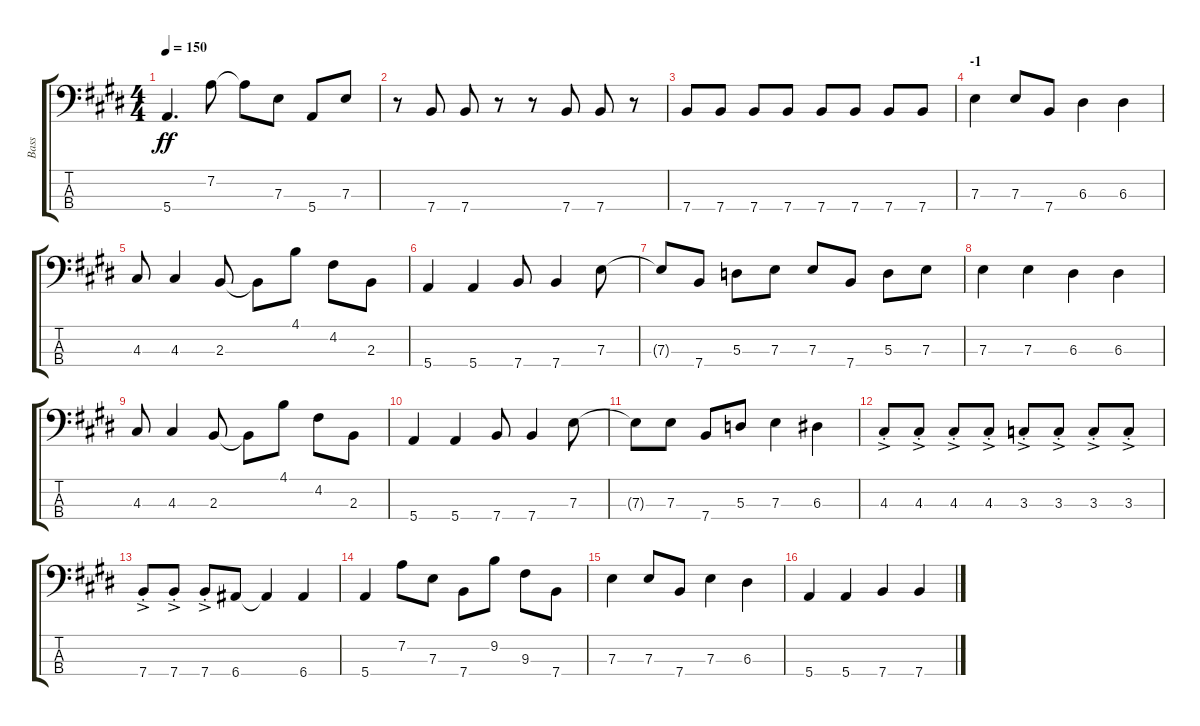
\track ("Bass" "Bass") {instrument electricbassfinger}
\staff {score tabs}
\tuning (G2 D2 A1 E1) {hide}
\ts (4 4)
\tempo 150
\clef f4
\ks e
5.4.4{d dy ff} 7.2.8 7.2{t}.8 7.3.8 5.4.8 7.3.8 |
r.8 7.4.8 7.4.8 r.8 r.8 7.4.8 7.4.8 r.8 |
7.4.8 7.4.8 7.4.8 7.4.8 7.4.8 7.4.8 7.4.8 7.4.8 |
\section ("" "-1")
7.3.4 7.3.8 7.4.8 6.3.4 6.3.4 |
4.3.8 4.3.4 2.3.8 2.3{t}.8 4.1.8 4.2.8 2.3.8 |
5.4.4 5.4.4 7.4.8 7.4.4 7.3.8 |
7.3{t}.8 7.4.8 5.3.8 7.3.8 7.3.8 7.4.8 5.3.8 7.3.8 |
7.3.4 7.3.4 6.3.4 6.3.4 |
4.3.8 4.3.4 2.3.8 2.3{t}.8 4.1.8 4.2.8 2.3.8 |
5.4.4 5.4.4 7.4.8 7.4.4 7.3.8 |
7.3{t}.8 7.3.8 7.4.8 5.3.8 7.3.4 6.3.4 |
4.3{ac st}.8 4.3{ac st}.8 4.3{ac st}.8 4.3{ac st}.8 3.3{ac st}.8 3.3{ac st}.8 3.3{ac st}.8 3.3{ac st}.8 |
7.4{ac st}.8 7.4{ac st}.8 7.4{ac st}.8 6.4.8 6.4{t}.4 6.4.4 |
5.4.4 7.2.8 7.3.8 7.4.8 9.2.8 9.3.8 7.4.8 |
7.3.4 7.3.8 7.4.8 7.3.4 6.3.4 |
5.4.4 5.4.4 7.4.4 7.4.4
